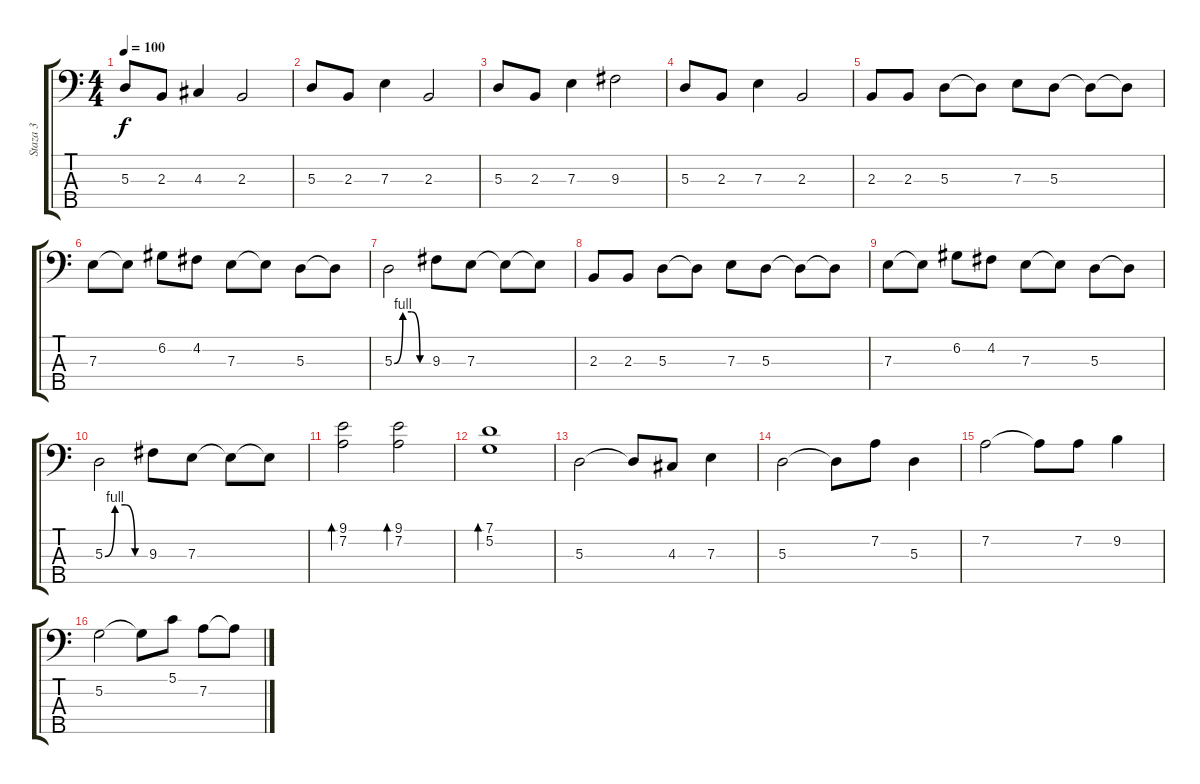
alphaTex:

\track ("Staza 3" "Staza 3") {instrument electricbassfinger}
\staff {score tabs}
\tuning (G2 D2 A1 E1 B0) {hide}
\ts (4 4)
\tempo 100
\clef f4
\ks c
5.3.8{dy f} 2.3.8 4.3.4 2.3.2 |
5.3.8 2.3.8 7.3.4 2.3.2 |
5.3.8 2.3.8 7.3.4 9.3.2 |
5.3.8 2.3.8 7.3.4 2.3.2 |
2.3.8 2.3.8 5.3.8 5.3{t}.8 7.3.8 5.3.8 5.3{t}.8 5.3{t}.8 |
7.3.8 7.3{t}.8 6.2.8 4.2.8 7.3.8 7.3{t}.8 5.3.8 5.3{t}.8 |
5.3{be (custom 0 0 15 4 30 4 45 0 60 0)}.2 9.3.8 7.3.8 7.3{t}.8 7.3{t}.8 |
2.3.8 2.3.8 5.3.8 5.3{t}.8 7.3.8 5.3.8 5.3{t}.8 5.3{t}.8 |
7.3.8 7.3{t}.8 6.2.8 4.2.8 7.3.8 7.3{t}.8 5.3.8 5.3{t}.8 |
5.3{be (custom 0 0 15 4 30 4 45 0 60 0)}.2 9.3.8 7.3.8 7.3{t}.8 7.3{t}.8 |
(9.1 7.2).2{bd 60} (9.1 7.2).2{bd 60} |
(7.1 5.2).1{bd 60} |
5.3.2 5.3{t}.8 4.3.8 7.3.4 |
5.3.2 5.3{t}.8 7.2.8 5.3.4 |
7.2.2 7.2{t}.8 7.2.8 9.2.4 |
5.2.2 5.2{t}.8 5.1.8 7.2.8 7.2{t}.8
